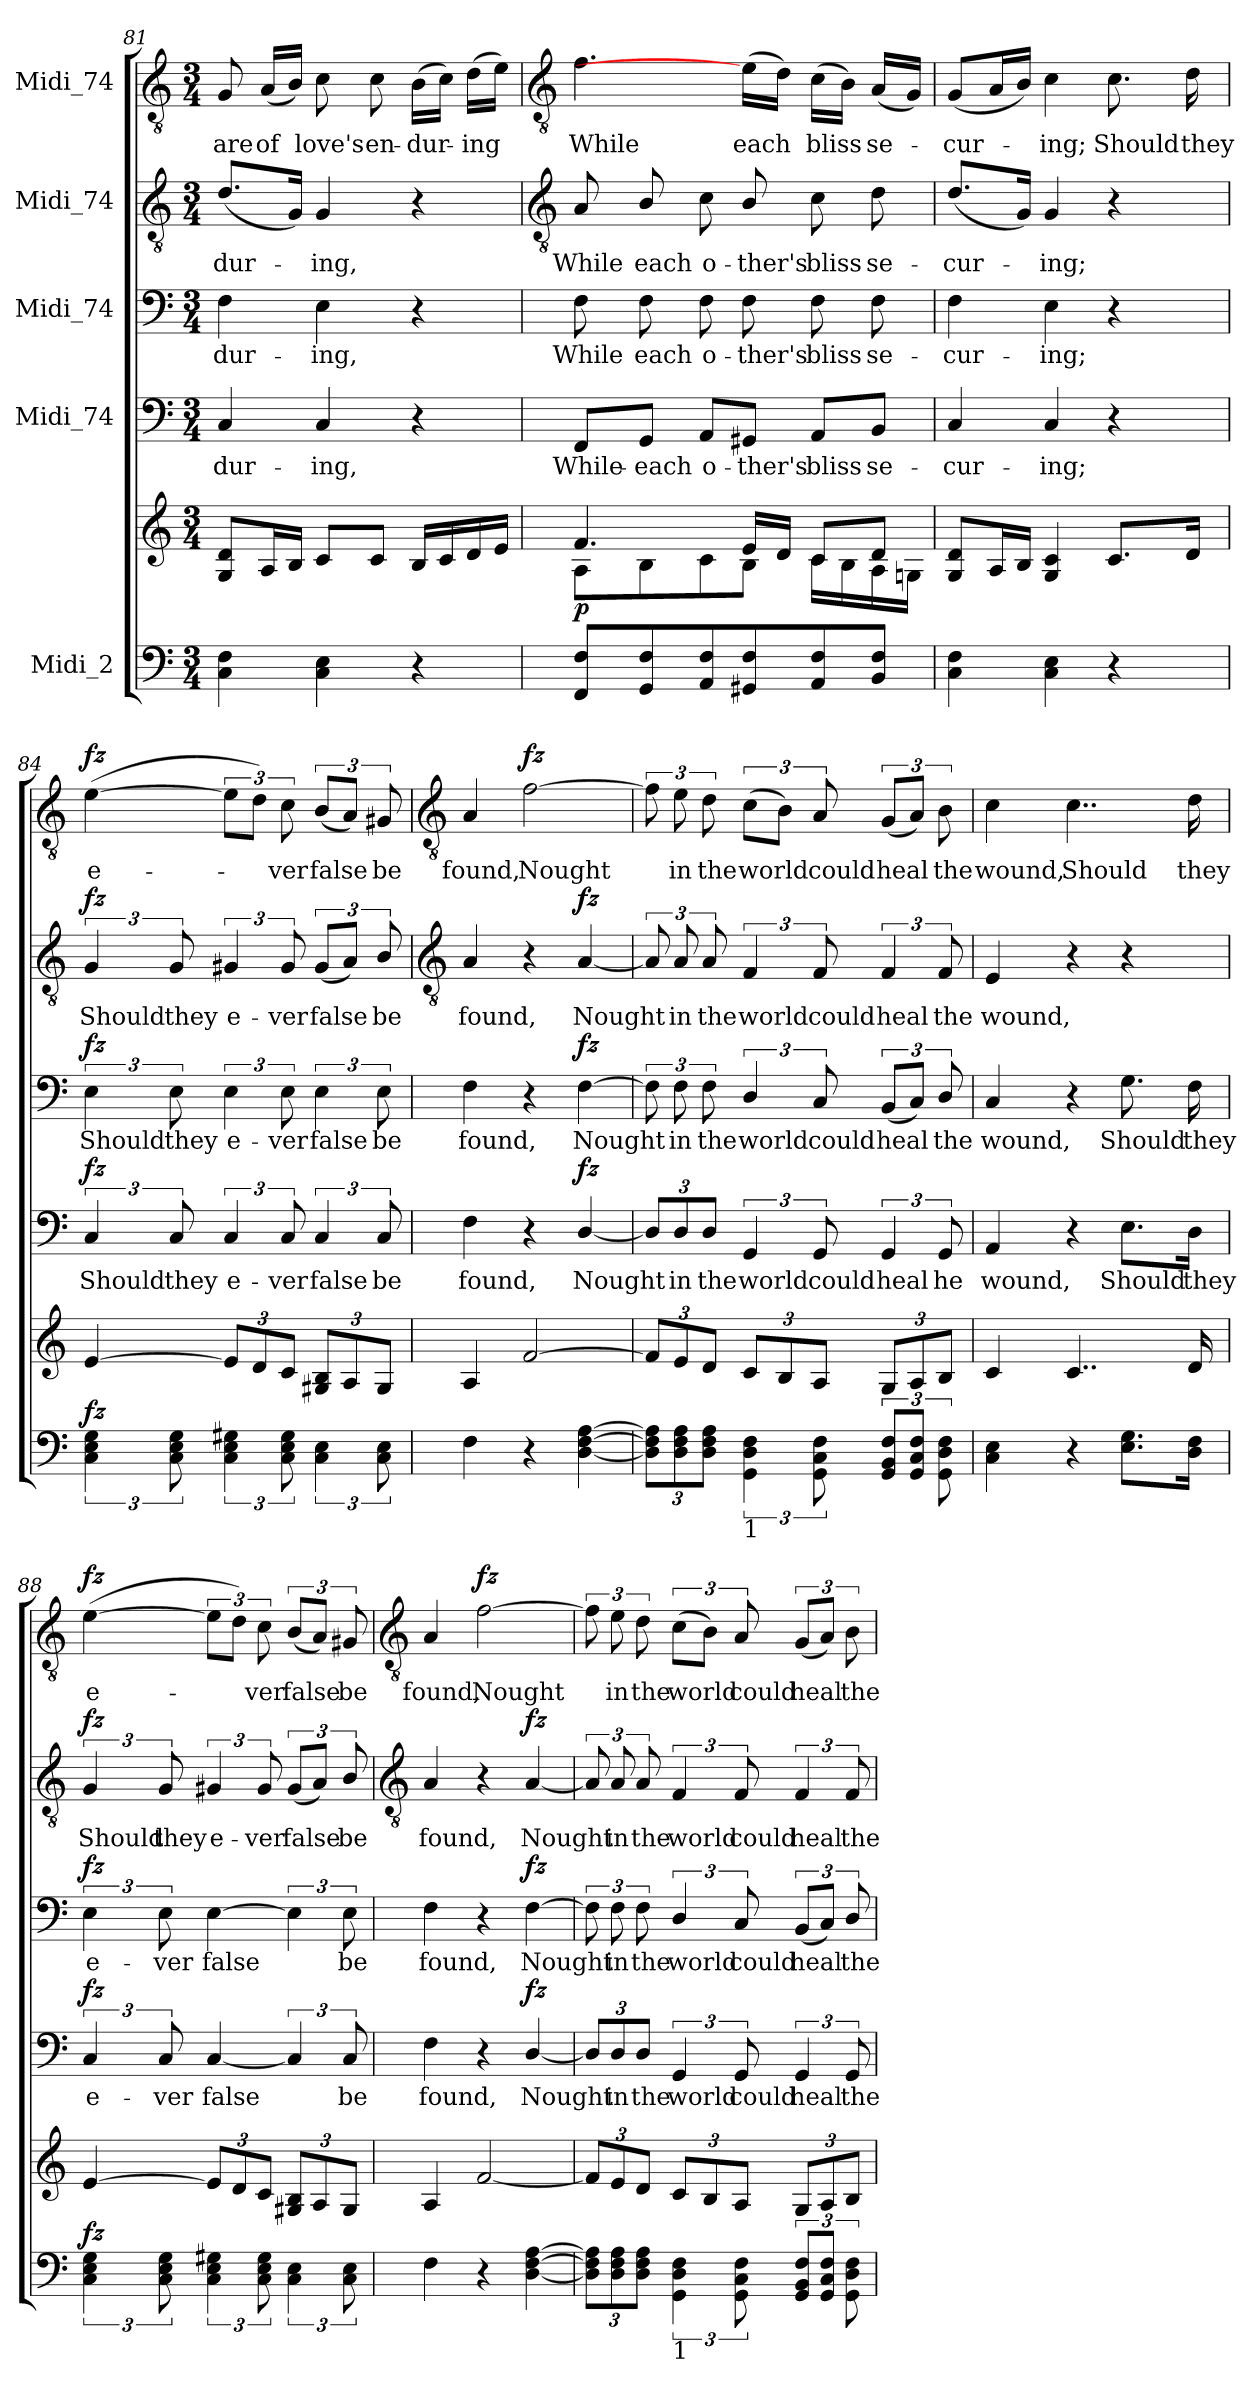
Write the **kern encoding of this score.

**kern	**kern	**dynam	**kern	**text	**dynam	**kern	**text	**dynam	**kern	**text	**dynam	**kern	**text	**dynam
*part5	*part5	*part5	*part4	*part4	*part4	*part3	*part3	*part3	*part2	*part2	*part2	*part1	*part1	*part1
*staff6	*staff5	*staff5/6	*staff4	*staff4	*staff4	*staff3	*staff3	*staff3	*staff2	*staff2	*staff2	*staff1	*staff1	*staff1
*I"Midi_2	*	*	*I"Midi_74	*	*	*I"Midi_74	*	*	*I"Midi_74	*	*	*I"Midi_74	*	*
*clefF4	*clefG2	*	*clefF4	*	*	*clefF4	*	*	*clefGv2	*	*	*clefGv2	*	*
*k[]	*k[]	*	*k[]	*	*	*k[]	*	*	*k[]	*	*	*k[]	*	*
*C:	*C:	*	*C:	*	*	*C:	*	*	*C:	*	*	*C:	*	*
*M3/4	*M3/4	*	*M3/4	*	*	*M3/4	*	*	*M3/4	*	*	*M3/4	*	*
=81	=81	=81	=81	=81	=81	=81	=81	=81	=81	=81	=81	=81	=81	=81
!	!	!	!	!LO:LY:b	!	!	!LO:LY:b	!	!	!LO:LY:b	!	!	!LO:LY:b	!
4C 4F	8G 8dL	.	4C	-dur-	.	4F	-dur-	.	(<8.d/L	-dur-	.	8G	are	.
!	!	!	!	!	!	!	!	!	!	!	!	!	!LO:LY:b	!
.	16AL	.	.	.	.	.	.	.	.	.	.	(<16ALL	of	.
.	16BJJ	.	.	.	.	.	.	.	16G/J)	.	.	16BJJ)	.	.
!	!	!	!	!LO:LY:b	!	!	!LO:LY:b	!	!	!LO:LY:b	!	!	!LO:LY:b	!
4C 4E	8cL	.	4C	-ing,	.	4E	-ing,	.	4G	ing,	.	8c	love's	.
!	!	!	!	!	!	!	!	!	!	!	!	!	!LO:LY:b	!
.	8cJ	.	.	.	.	.	.	.	.	.	.	8c	en-	.
!	!	!	!	!	!	!	!	!	!	!	!	!	!LO:LY:b	!
4r	16BLL	.	4r	.	.	4r	.	.	4r	.	.	(>16BLL	-dur-	.
.	16c	.	.	.	.	.	.	.	.	.	.	16cJJ)	.	.
!	!	!	!	!	!	!	!	!	!	!	!	!	!LO:LY:b	!
.	16d	.	.	.	.	.	.	.	.	.	.	(>16dLL	ing	.
.	16eJJ	.	.	.	.	.	.	.	.	.	.	16eJJ)	.	.
!!LO:LB:g=z
=82	=82	=82	=82	=82	=82	=82	=82	=82	=82	=82	=82	=82	=82	=82
*	*	*	*	*	*	*	*	*	*clefGv2	*	*	*clefGv2	*	*
*	*^	*	*	*	*	*	*	*	*	*	*	*	*	*
!	!	!	!LO:DY:b	!	!LO:LY:b	!	!	!LO:LY:b	!	!	!LO:LY:b	!	!	!LO:LY:b	!
8FF 8FL	4.f	8A\L	p	8FF/L	While-	.	8F	While	.	8A	While	.	4.f	While	.
!	!	!	!	!	!LO:LY:b	!	!	!LO:LY:b	!	!	!LO:LY:b	!	!	!	!
8GG 8F	.	8B\	.	8GG/J	-each	.	8F	each	.	8B/	each	.	.	.	.
!	!	!	!	!	!LO:LY:b	!	!	!LO:LY:b	!	!	!LO:LY:b	!	!	!	!
8AA 8F	.	8c\	.	8AA/L	o-	.	8F	o-	.	8c	o-	.	.	.	.
!	!	!	!	!	!LO:LY:b	!	!	!LO:LY:b	!	!	!LO:LY:b	!	!	!LO:LY:b	!
8GG#X 8F	16eLL	8B\J	.	8GG#X/J	-ther's	.	8F	-ther's	.	8B/	-ther's	.	(>16eLL]	each	.
.	16dJJ	.	.	.	.	.	.	.	.	.	.	.	16dJJ)	.	.
!	!	!	!	!	!LO:LY:b	!	!	!LO:LY:b	!	!	!LO:LY:b	!	!	!LO:LY:b	!
8AA 8F	8cL	16c\LL	.	8AA/L	bliss	.	8F	bliss	.	8c	bliss	.	(>16cLL	bliss	.
.	.	16B\	.	.	.	.	.	.	.	.	.	.	16BJJ)	.	.
!	!	!	!	!	!LO:LY:b	!	!	!LO:LY:b	!	!	!LO:LY:b	!	!	!LO:LY:b	!
8BB 8FJ	8dJ	16A\	.	8BB/J	se-	.	8F	se-	.	8d	se-	.	(<16ALL	se-	.
.	.	16Gn\JJ	.	.	.	.	.	.	.	.	.	.	16GJJ)	.	.
=83	=83	=83	=83	=83	=83	=83	=83	=83	=83	=83	=83	=83	=83	=83	=83
!	!	!	!	!	!LO:LY:b	!	!	!LO:LY:b	!	!	!LO:LY:b	!	!	!LO:LY:b	!
4C 4F	8G 8dL	2ryy	.	4C	-cur-	.	4F	-cur-	.	(<8.d/L	-cur-	.	(<8GL	cur-	.
.	16AL	.	.	.	.	.	.	.	.	.	.	.	16AL	.	.
.	16BJJ	.	.	.	.	.	.	.	.	16G/J)	.	.	16BJJ)	.	.
!	!	!	!	!	!LO:LY:b	!	!	!LO:LY:b	!	!	!LO:LY:b	!	!	!LO:LY:b	!
4C 4E	4G 4c	.	.	4C	-ing;	.	4E	-ing;	.	4G	ing;	.	4c	ing;	.
!	!	!	!	!	!	!	!	!	!	!	!	!	!	!LO:LY:b	!
4r	8.cL	4ryy	.	4r	.	.	4r	.	.	4r	.	.	8.c	Should	.
!	!	!	!	!	!	!	!	!	!	!	!	!	!	!LO:LY:b	!
.	16dJ	.	.	.	.	.	.	.	.	.	.	.	16d	they	.
=84	=84	=84	=84	=84	=84	=84	=84	=84	=84	=84	=84	=84	=84	=84	=84
!	!	!LO:N:vis=1	!LO:DY:a=2	!	!LO:LY:b	!LO:DY:b	!	!LO:LY:b	!LO:DY:b	!	!LO:LY:b	!LO:DY:b	!	!LO:LY:b	!LO:DY:b
6C\ 6E\ 6G\	[4e	2.ryy	fz	6C	Should	fz	6E	Should	fz	6G	Should	fz	(>[4e	e-	fz
!	!	!	!	!	!LO:LY:b	!	!	!LO:LY:b	!	!	!LO:LY:b	!	!	!	!
12C\ 12E\ 12G\	.	.	.	12C	they	.	12E	they	.	12G	they	.	.	.	.
!	!	!	!	!	!LO:LY:b	!	!	!LO:LY:b	!	!	!LO:LY:b	!	!	!	!
6C\ 6E\ 6G#X\	12eL]	.	.	6C	e-	.	6E	e-	.	6G#X	e-	.	12eL]	.	.
.	12d	.	.	.	.	.	.	.	.	.	.	.	12dJ)	.	.
!	!	!	!	!	!LO:LY:b	!	!	!LO:LY:b	!	!	!LO:LY:b	!	!	!LO:LY:b	!
12C\ 12E\ 12G#\	12cJ	.	.	12C	-ver	.	12E	-ver	.	12G#	-ver	.	12c	ver	.
!	!	!	!	!	!LO:LY:b	!	!	!LO:LY:b	!	!	!LO:LY:b	!	!	!LO:LY:b	!
6C\ 6E\	12G#X 12BL	.	.	6C	false	.	6E	false	.	(<12G#L	false	.	(<12BL	false	.
.	12A	.	.	.	.	.	.	.	.	12AJ)	.	.	12AJ)	.	.
!	!	!	!	!	!LO:LY:b	!	!	!LO:LY:b	!	!	!LO:LY:b	!	!	!LO:LY:b	!
12C\ 12E\	12G#J	.	.	12C	be	.	12E	be	.	12B/	be	.	12G#X	be	.
!!LO:LB:g=z
=85	=85	=85	=85	=85	=85	=85	=85	=85	=85	=85	=85	=85	=85	=85	=85
*	*	*	*	*	*	*	*	*	*	*clefGv2	*	*	*clefGv2	*	*
!	!	!LO:N:vis=1	!	!	!LO:LY:b	!	!	!LO:LY:b	!	!	!LO:LY:b	!	!	!LO:LY:b	!
4F\	4A	2.ryy	.	4F	found,	.	4F	found,	.	4A	found,	.	4A	found,	.
!	!	!	!	!	!	!	!	!	!	!	!	!	!	!LO:LY:b	!LO:DY:b
4r	[2f	.	.	4r	.	.	4r	.	.	4r	.	.	[2f	Nought	fz
!	!	!	!	!	!LO:LY:b	!LO:DY:b	!	!LO:LY:b	!LO:DY:b	!	!LO:LY:b	!LO:DY:b	!	!	!
[4D\ [4F\ [4A\	.	.	.	[4D/	Nought	fz	[4F	Nought	fz	[4A	Nought	fz	.	.	.
=86	=86	=86	=86	=86	=86	=86	=86	=86	=86	=86	=86	=86	=86	=86	=86
!	!	!LO:N:vis=1	!	!	!	!	!	!	!	!	!	!	!	!	!
12D\] 12F\] 12A\]L	12fL]	2.ryy	.	12D/L]	.	.	12F]	.	.	12A]	.	.	12f]	.	.
!	!	!	!	!	!LO:LY:b	!	!	!LO:LY:b	!	!	!LO:LY:b	!	!	!LO:LY:b	!
12D\ 12F\ 12A\	12e	.	.	12D/	in	.	12F	in	.	12A	in	.	12e	in	.
!	!	!	!	!	!LO:LY:b	!	!	!LO:LY:b	!	!	!LO:LY:b	!	!	!LO:LY:b	!
12D\ 12F\ 12A\J	12dJ	.	.	12D/J	the	.	12F	the	.	12A	the	.	12d	the	.
!LO:TX:b:t=1	!	!	!	!	!	!	!	!	!	!	!	!	!	!	!
!	!	!	!	!	!LO:LY:b	!	!	!LO:LY:b	!	!	!LO:LY:b	!	!	!LO:LY:b	!
6GG\ 6D\ 6F\	12cL	.	.	6GG	world	.	6D/	world	.	6F	world	.	(>12cL	world	.
.	12B	.	.	.	.	.	.	.	.	.	.	.	12BJ)	.	.
!	!	!	!	!	!LO:LY:b	!	!	!LO:LY:b	!	!	!LO:LY:b	!	!	!LO:LY:b	!
12GG\ 12C\ 12F\	12AJ	.	.	12GG	could	.	12C	could	.	12F	could	.	12A	could	.
!	!	!	!	!	!LO:LY:b	!	!	!LO:LY:b	!	!	!LO:LY:b	!	!	!LO:LY:b	!
12GG 12BB 12FL	12GL	.	.	6GG	heal	.	(<12BBL	heal	.	6F	heal	.	(<12GL	heal	.
12GG 12C 12FJ	12A	.	.	.	.	.	12CJ)	.	.	.	.	.	12AJ)	.	.
!	!	!	!	!	!LO:LY:b	!	!	!LO:LY:b	!	!	!LO:LY:b	!	!	!LO:LY:b	!
12GG\ 12D\ 12F\	12BJ	.	.	12GG	he	.	12D/	the	.	12F	the	.	12B\	the	.
=87	=87	=87	=87	=87	=87	=87	=87	=87	=87	=87	=87	=87	=87	=87	=87
!	!	!LO:N:vis=1	!	!	!LO:LY:b	!	!	!LO:LY:b	!	!	!LO:LY:b	!	!	!LO:LY:b	!
4C\ 4E\	4c	2.ryy	.	4AA	wound,	.	4C	wound,	.	4E	wound,	.	4c	wound,	.
!	!	!	!	!	!	!	!	!	!	!	!	!	!	!LO:LY:b	!
4r	4..c	.	.	4r	.	.	4r	.	.	4r	.	.	4..c	Should	.
!	!	!	!	!	!LO:LY:b	!	!	!LO:LY:b	!	!	!	!	!	!	!
8.E 8.GL	.	.	.	8.E\L	Should	.	8.G	Should	.	4r	.	.	.	.	.
!	!	!	!	!	!LO:LY:b	!	!	!LO:LY:b	!	!	!	!	!	!LO:LY:b	!
16D 16FJ	16d	.	.	16D\Jk	they	.	16F	they	.	.	.	.	16d	they	.
=88	=88	=88	=88	=88	=88	=88	=88	=88	=88	=88	=88	=88	=88	=88	=88
!	!	!LO:N:vis=1	!LO:DY:a=2	!	!LO:LY:b	!LO:DY:b	!	!LO:LY:b	!LO:DY:b	!	!LO:LY:b	!LO:DY:b	!	!LO:LY:b	!LO:DY:b
6C\ 6E\ 6G\	[4e	2.ryy	fz	6C	e-	fz	6E	e-	fz	6G	Should	fz	(>[4e	e-	fz
!	!	!	!	!	!LO:LY:b	!	!	!LO:LY:b	!	!	!LO:LY:b	!	!	!	!
12C\ 12E\ 12G\	.	.	.	12C	-ver	.	12E	-ver	.	12G	they	.	.	.	.
!	!	!	!	!	!LO:LY:b	!	!	!LO:LY:b	!	!	!LO:LY:b	!	!	!	!
6C\ 6E\ 6G#X\	12eL]	.	.	[4C	false	.	[4E	false	.	6G#X	e-	.	12eL]	.	.
.	12d	.	.	.	.	.	.	.	.	.	.	.	12dJ)	.	.
!	!	!	!	!	!	!	!	!	!	!	!LO:LY:b	!	!	!LO:LY:b	!
12C\ 12E\ 12G#\	12cJ	.	.	.	.	.	.	.	.	12G#	-ver	.	12c	ver	.
!	!	!	!	!	!	!	!	!	!	!	!LO:LY:b	!	!	!LO:LY:b	!
6C\ 6E\	12G#X 12BL	.	.	6C]	.	.	6E]	.	.	(<12G#L	false	.	(<12BL	false	.
.	12A	.	.	.	.	.	.	.	.	12AJ)	.	.	12AJ)	.	.
!	!	!	!	!	!LO:LY:b	!	!	!LO:LY:b	!	!	!LO:LY:b	!	!	!LO:LY:b	!
12C\ 12E\	12G#J	.	.	12C	be	.	12E	be	.	12B/	be	.	12G#X	be	.
*	*v	*v	*	*	*	*	*	*	*	*	*	*	*	*	*
!!LO:LB:g=z
=89	=89	=89	=89	=89	=89	=89	=89	=89	=89	=89	=89	=89	=89	=89
*	*	*	*	*	*	*	*	*	*clefGv2	*	*	*clefGv2	*	*
!	!	!	!	!LO:LY:b	!	!	!LO:LY:b	!	!	!LO:LY:b	!	!	!LO:LY:b	!
4F\	4A	.	4F	found,	.	4F	found,	.	4A	found,	.	4A	found,	.
!	!	!	!	!	!	!	!	!	!	!	!	!	!LO:LY:b	!LO:DY:b
4r	[2f	.	4r	.	.	4r	.	.	4r	.	.	[2f	Nought	fz
!	!	!	!	!LO:LY:b	!LO:DY:b	!	!LO:LY:b	!LO:DY:b	!	!LO:LY:b	!LO:DY:b	!	!	!
[4D\ [4F\ [4A\	.	.	[4D/	Nought	fz	[4F	Nought	fz	[4A	Nought	fz	.	.	.
=90	=90	=90	=90	=90	=90	=90	=90	=90	=90	=90	=90	=90	=90	=90
12D\] 12F\] 12A\]L	12fL]	.	12D/L]	.	.	12F]	.	.	12A]	.	.	12f]	.	.
!	!	!	!	!LO:LY:b	!	!	!LO:LY:b	!	!	!LO:LY:b	!	!	!LO:LY:b	!
12D\ 12F\ 12A\	12e	.	12D/	in	.	12F	in	.	12A	in	.	12e	in	.
!	!	!	!	!LO:LY:b	!	!	!LO:LY:b	!	!	!LO:LY:b	!	!	!LO:LY:b	!
12D\ 12F\ 12A\J	12dJ	.	12D/J	the	.	12F	the	.	12A	the	.	12d	the	.
!LO:TX:b:t=1	!	!	!	!	!	!	!	!	!	!	!	!	!	!
!	!	!	!	!LO:LY:b	!	!	!LO:LY:b	!	!	!LO:LY:b	!	!	!LO:LY:b	!
6GG\ 6D\ 6F\	12cL	.	6GG	world	.	6D/	world	.	6F	world	.	(>12cL	world	.
.	12B	.	.	.	.	.	.	.	.	.	.	12BJ)	.	.
!	!	!	!	!LO:LY:b	!	!	!LO:LY:b	!	!	!LO:LY:b	!	!	!LO:LY:b	!
12GG\ 12C\ 12F\	12AJ	.	12GG	could	.	12C	could	.	12F	could	.	12A	could	.
!	!	!	!	!LO:LY:b	!	!	!LO:LY:b	!	!	!LO:LY:b	!	!	!LO:LY:b	!
12GG 12BB 12FL	12GL	.	6GG	heal	.	(<12BBL	heal	.	6F	heal	.	(<12GL	heal	.
12GG 12C 12FJ	12A	.	.	.	.	12CJ)	.	.	.	.	.	12AJ)	.	.
!	!	!	!	!LO:LY:b	!	!	!LO:LY:b	!	!	!LO:LY:b	!	!	!LO:LY:b	!
12GG\ 12D\ 12F\	12BJ	.	12GG	the	.	12D/	the	.	12F	the	.	12B\	the	.
=	=	=	=	=	=	=	=	=	=	=	=	=	=	=
*-	*-	*-	*-	*-	*-	*-	*-	*-	*-	*-	*-	*-	*-	*-
